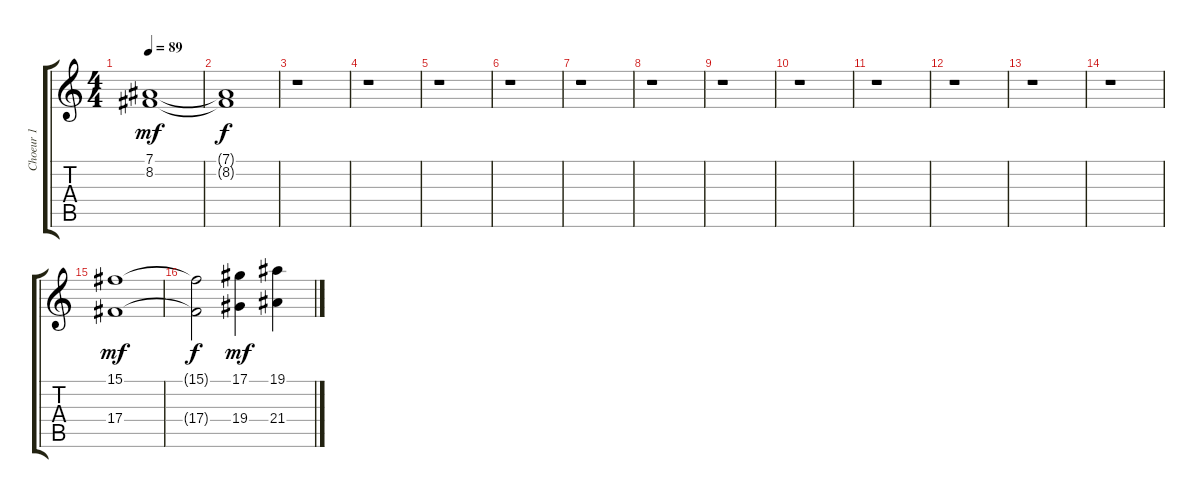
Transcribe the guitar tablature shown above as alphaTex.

\track ("Choeur 1" "Choeur 1") {instrument choiraahs}
\staff {score tabs}
\tuning (Eb4 Bb3 Gb3 Db3 Ab2 Eb2) {hide}
\ts (4 4)
\tempo 89
\clef g2
\ks c
(7.1 8.2).1{dy mf} |
(7.1{t} 8.2{t}).1{dy f} |
r.1 |
r.1 |
r.1 |
r.1 |
r.1 |
r.1 |
r.1 |
r.1 |
r.1 |
r.1 |
r.1 |
r.1 |
(15.1 17.4).1{dy mf} |
(15.1{t} 17.4{t}).2{dy f} (17.1 19.4).4{dy mf} (19.1 21.4).4
